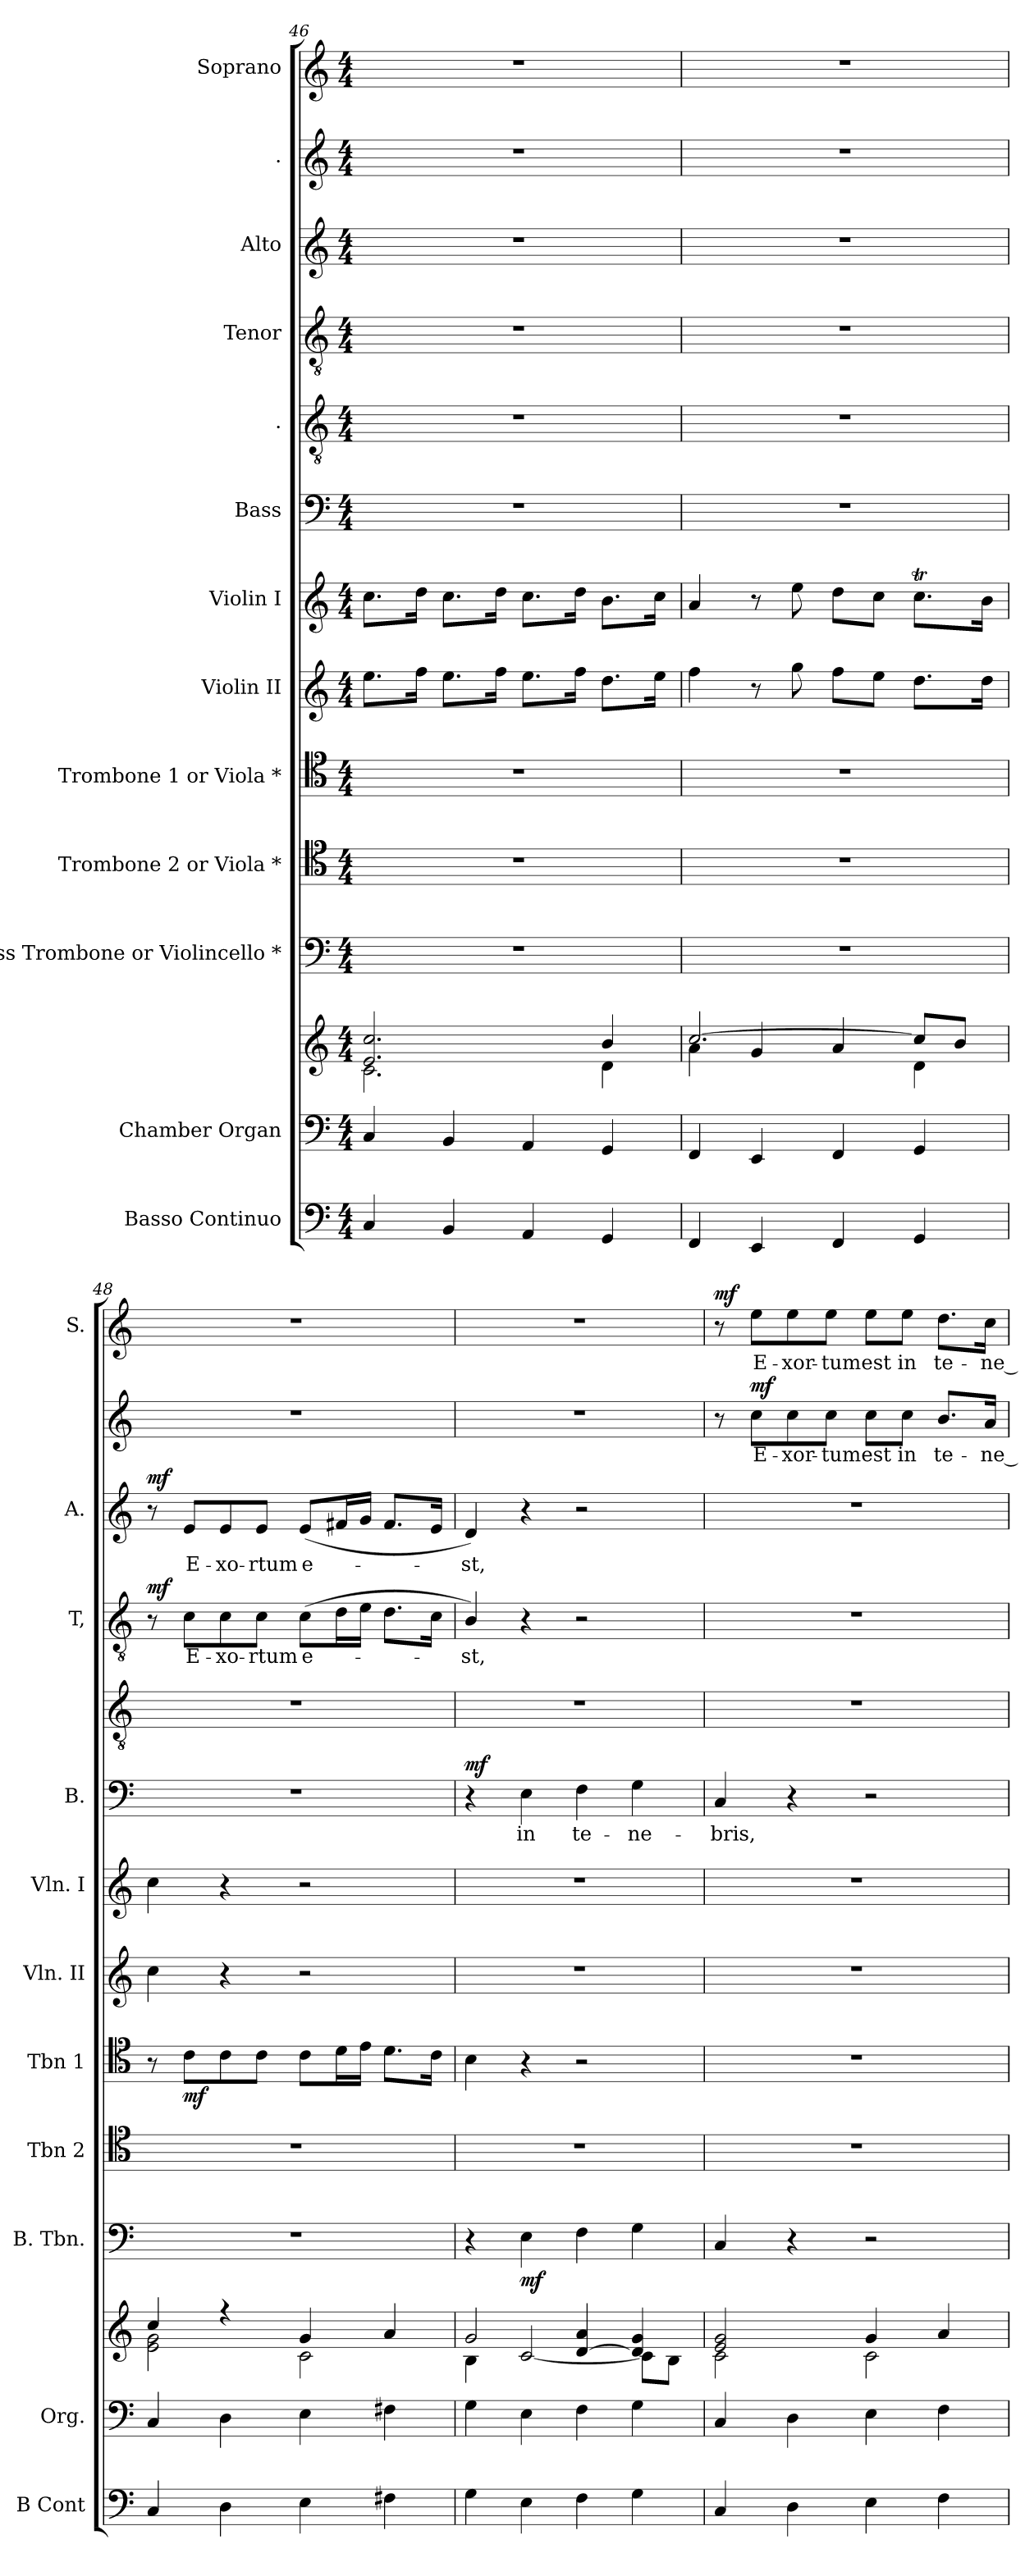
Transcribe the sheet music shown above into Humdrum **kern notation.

**kern	**kern	**kern	**kern	**dynam	**kern	**kern	**dynam	**kern	**kern	**kern	**text	**dynam	**kern	**kern	**text	**dynam	**kern	**text	**dynam	**kern	**text	**dynam	**kern	**text	**dynam
*part13	*part12	*part12	*part11	*part11	*part10	*part9	*part9	*part8	*part7	*part6	*part6	*part6	*part5	*part4	*part4	*part4	*part3	*part3	*part3	*part2	*part2	*part2	*part1	*part1	*part1
*staff14	*staff13	*staff12	*staff11	*staff11	*staff10	*staff9	*staff9	*staff8	*staff7	*staff6	*staff6	*staff6	*staff5	*staff4	*staff4	*staff4	*staff3	*staff3	*staff3	*staff2	*staff2	*staff2	*staff1	*staff1	*staff1
*I"Basso  Continuo	*I"Chamber  Organ	*	*I"Bass Trombone or Violincello *	*	*I"Trombone 2 or Viola *	*I"Trombone 1 or Viola *	*	*I"Violin II	*I"Violin I	*I"Bass	*	*	*I".	*I"Tenor	*	*	*I"Alto	*	*	*I".	*	*	*I"Soprano	*	*
*I'B Cont	*I'Org.	*	*I'B. Tbn.	*	*I'Tbn 2	*I'Tbn 1	*	*I'Vln. II	*I'Vln. I	*I'B.	*	*	*	*I'T,	*	*	*I'A.	*	*	*	*	*	*I'S.	*	*
*clefF4	*clefF4	*clefG2	*clefF4	*	*clefC4	*clefC4	*	*clefG2	*clefG2	*clefF4	*	*	*clefGv2	*clefGv2	*	*	*clefG2	*	*	*clefG2	*	*	*clefG2	*	*
*ITrd7c12	*	*	*	*	*	*	*	*	*	*	*	*	*ITrd7c12	*ITrd7c12	*	*	*	*	*	*	*	*	*	*	*
*k[]	*k[]	*k[]	*k[]	*	*k[]	*k[]	*	*k[]	*k[]	*k[]	*	*	*k[]	*k[]	*	*	*k[]	*	*	*k[]	*	*	*k[]	*	*
*M4/4	*M4/4	*M4/4	*M4/4	*	*M4/4	*M4/4	*	*M4/4	*M4/4	*M4/4	*	*	*M4/4	*M4/4	*	*	*M4/4	*	*	*M4/4	*	*	*M4/4	*	*
=46	=46	=46	=46	=46	=46	=46	=46	=46	=46	=46	=46	=46	=46	=46	=46	=46	=46	=46	=46	=46	=46	=46	=46	=46	=46
*	*	*^	*	*	*	*	*	*	*	*	*	*	*	*	*	*	*	*	*	*	*	*	*	*	*
4CC/	4C/	2.e/ 2.cc/	2.c\	1r	.	1r	1r	.	8.ee\L	8.cc\L	1r	.	.	1r	1r	.	.	1r	.	.	1r	.	.	1r	.	.
.	.	.	.	.	.	.	.	.	16ff\Jk	16dd\Jk	.	.	.	.	.	.	.	.	.	.	.	.	.	.	.	.
4BBB/	4BB/	.	.	.	.	.	.	.	8.ee\L	8.cc\L	.	.	.	.	.	.	.	.	.	.	.	.	.	.	.	.
.	.	.	.	.	.	.	.	.	16ff\Jk	16dd\Jk	.	.	.	.	.	.	.	.	.	.	.	.	.	.	.	.
4AAA/	4AA/	.	.	.	.	.	.	.	8.ee\L	8.cc\L	.	.	.	.	.	.	.	.	.	.	.	.	.	.	.	.
.	.	.	.	.	.	.	.	.	16ff\Jk	16dd\Jk	.	.	.	.	.	.	.	.	.	.	.	.	.	.	.	.
4GGG/	4GG/	4b/	4d\	.	.	.	.	.	8.dd\L	8.b\L	.	.	.	.	.	.	.	.	.	.	.	.	.	.	.	.
.	.	.	.	.	.	.	.	.	16ee\Jk	16cc\Jk	.	.	.	.	.	.	.	.	.	.	.	.	.	.	.	.
!!LO:PB:g=z
=47	=47	=47	=47	=47	=47	=47	=47	=47	=47	=47	=47	=47	=47	=47	=47	=47	=47	=47	=47	=47	=47	=47	=47	=47	=47	=47
4FFF/	4FF/	[2.cc/	4a\	1r	.	1r	1r	.	4ff\	4a/	1r	.	.	1r	1r	.	.	1r	.	.	1r	.	.	1r	.	.
4EEE/	4EE/	.	4g/	.	.	.	.	.	8r	8r	.	.	.	.	.	.	.	.	.	.	.	.	.	.	.	.
.	.	.	.	.	.	.	.	.	8gg\	8ee\	.	.	.	.	.	.	.	.	.	.	.	.	.	.	.	.
4FFF/	4FF/	.	4a/	.	.	.	.	.	8ff\L	8dd\L	.	.	.	.	.	.	.	.	.	.	.	.	.	.	.	.
.	.	.	.	.	.	.	.	.	8ee\J	8cc\J	.	.	.	.	.	.	.	.	.	.	.	.	.	.	.	.
4GGG/	4GG/	8cc/L]	4d\	.	.	.	.	.	8.dd\L	8.ccT\L	.	.	.	.	.	.	.	.	.	.	.	.	.	.	.	.
.	.	8b/J	.	.	.	.	.	.	.	.	.	.	.	.	.	.	.	.	.	.	.	.	.	.	.	.
.	.	.	.	.	.	.	.	.	16dd\Jk	16b\Jk	.	.	.	.	.	.	.	.	.	.	.	.	.	.	.	.
=48	=48	=48	=48	=48	=48	=48	=48	=48	=48	=48	=48	=48	=48	=48	=48	=48	=48	=48	=48	=48	=48	=48	=48	=48	=48	=48
!	!	!	!	!	!	!	!	!	!	!	!	!	!	!	!	!	!LO:DY:b	!	!	!LO:DY:b	!	!	!	!	!	!
4CC/	4C/	4cc/	2e\ 2g\	1r	.	1r	8r	.	4cc\	4cc\	1r	.	.	1r	8r	.	mf	8r	.	mf	1r	.	.	1r	.	.
!	!	!	!	!	!	!	!	!LO:DY:b	!	!	!	!	!	!	!	!LO:LY:b	!	!	!LO:LY:b	!	!	!	!	!	!	!
.	.	.	.	.	.	.	8c\L	mf	.	.	.	.	.	.	8C\L	E-	.	8e/L	E-	.	.	.	.	.	.	.
!	!	!	!	!	!	!	!	!	!	!	!	!	!	!	!	!LO:LY:b	!	!	!LO:LY:b	!	!	!	!	!	!	!
4DD\	4D\	4r	.	.	.	.	8c\	.	4r	4r	.	.	.	.	8C\	-xo-	.	8e/	-xo-	.	.	.	.	.	.	.
!	!	!	!	!	!	!	!	!	!	!	!	!	!	!	!	!LO:LY:b	!	!	!LO:LY:b	!	!	!	!	!	!	!
.	.	.	.	.	.	.	8c\J	.	.	.	.	.	.	.	8C\J	-rtum	.	8e/J	-rtum	.	.	.	.	.	.	.
!	!	!	!	!	!	!	!	!	!	!	!	!	!	!	!	!LO:LY:b	!	!	!LO:LY:b	!	!	!	!	!	!	!
4EE\	4E\	4g/	2c\	.	.	.	8c\L	.	2r	2r	.	.	.	.	(>8C\L	e-	.	(<8e/L	e-	.	.	.	.	.	.	.
.	.	.	.	.	.	.	16d\L	.	.	.	.	.	.	.	16D\L	.	.	16f#X/L	.	.	.	.	.	.	.	.
.	.	.	.	.	.	.	16e\JJ	.	.	.	.	.	.	.	16E\JJ	.	.	16g/JJ	.	.	.	.	.	.	.	.
4FF#X\	4F#X\	4a/	.	.	.	.	8.d\L	.	.	.	.	.	.	.	8.D\L	.	.	8.f#/L	.	.	.	.	.	.	.	.
.	.	.	.	.	.	.	16c\Jk	.	.	.	.	.	.	.	16C\Jk	.	.	16e/Jk	.	.	.	.	.	.	.	.
=49	=49	=49	=49	=49	=49	=49	=49	=49	=49	=49	=49	=49	=49	=49	=49	=49	=49	=49	=49	=49	=49	=49	=49	=49	=49	=49
!	!	!	!	!	!	!	!	!	!	!	!	!	!LO:DY:b	!	!	!LO:LY:b	!	!	!LO:LY:b	!	!	!	!	!	!	!
4GG\	4G\	2g/	4B\	4r	.	1r	4B\	.	1r	1r	4r	.	mf	1r	4BB/)	-st,	.	4d/)	-st,	.	1r	.	.	1r	.	.
!	!	!	!	!	!LO:DY:b	!	!	!	!	!	!	!LO:LY:b	!	!	!	!	!	!	!	!	!	!	!	!	!	!
4EE\	4E\	.	[2c/	4E\	mf	.	4r	.	.	.	4E\	in	.	.	4r	.	.	4r	.	.	.	.	.	.	.	.
!	!	!	!	!	!	!	!	!	!	!	!	!LO:LY:b	!	!	!	!	!	!	!	!	!	!	!	!	!	!
4FF\	4F\	[4d/ 4a/	.	4F\	.	.	2r	.	.	.	4F\	te-	.	.	2r	.	.	2r	.	.	.	.	.	.	.	.
!	!	!	!	!	!	!	!	!	!	!	!	!LO:LY:b	!	!	!	!	!	!	!	!	!	!	!	!	!	!
4GG\	4G\	4d/] 4g/	8c\L]	4G\	.	.	.	.	.	.	4G\	-ne-	.	.	.	.	.	.	.	.	.	.	.	.	.	.
.	.	.	8B\J	.	.	.	.	.	.	.	.	.	.	.	.	.	.	.	.	.	.	.	.	.	.	.
=50	=50	=50	=50	=50	=50	=50	=50	=50	=50	=50	=50	=50	=50	=50	=50	=50	=50	=50	=50	=50	=50	=50	=50	=50	=50	=50
!	!	!	!	!	!	!	!	!	!	!	!	!LO:LY:b	!	!	!	!	!	!	!	!	!	!	!	!	!	!LO:DY:b
4CC/	4C/	2e/ 2g/	2c\	4C/	.	1r	1r	.	1r	1r	4C/	-bris,	.	1r	1r	.	.	1r	.	.	8r	.	.	8r	.	mf
!	!	!	!	!	!	!	!	!	!	!	!	!	!	!	!	!	!	!	!	!	!	!LO:LY:b	!LO:DY:b	!	!LO:LY:b	!
.	.	.	.	.	.	.	.	.	.	.	.	.	.	.	.	.	.	.	.	.	8cc\L	E-	mf	8ee\L	E-	.
!	!	!	!	!	!	!	!	!	!	!	!	!	!	!	!	!	!	!	!	!	!	!LO:LY:b	!	!	!LO:LY:b	!
4DD\	4D\	.	.	4r	.	.	.	.	.	.	4r	.	.	.	.	.	.	.	.	.	8cc\	-xor-	.	8ee\	-xor-	.
!	!	!	!	!	!	!	!	!	!	!	!	!	!	!	!	!	!	!	!	!	!	!LO:LY:b	!	!	!LO:LY:b	!
.	.	.	.	.	.	.	.	.	.	.	.	.	.	.	.	.	.	.	.	.	8cc\J	-tum	.	8ee\J	-tum	.
!	!	!	!	!	!	!	!	!	!	!	!	!	!	!	!	!	!	!	!	!	!	!LO:LY:b	!	!	!LO:LY:b	!
4EE\	4E\	4g/	2c\	2r	.	.	.	.	.	.	2r	.	.	.	.	.	.	.	.	.	8cc\L	est	.	8ee\L	est	.
!	!	!	!	!	!	!	!	!	!	!	!	!	!	!	!	!	!	!	!	!	!	!LO:LY:b	!	!	!LO:LY:b	!
.	.	.	.	.	.	.	.	.	.	.	.	.	.	.	.	.	.	.	.	.	8cc\J	in	.	8ee\J	in	.
!	!	!	!	!	!	!	!	!	!	!	!	!	!	!	!	!	!	!	!	!	!	!LO:LY:b	!	!	!LO:LY:b	!
4FF\	4F\	4a/	.	.	.	.	.	.	.	.	.	.	.	.	.	.	.	.	.	.	8.b/L	te-	.	8.dd\L	te-	.
!	!	!	!	!	!	!	!	!	!	!	!	!	!	!	!	!	!	!	!	!	!	!LO:LY:b	!	!	!LO:LY:b	!
.	.	.	.	.	.	.	.	.	.	.	.	.	.	.	.	.	.	.	.	.	16a/Jk	-ne --	.	16cc\Jk	-ne --	.
*	*	*v	*v	*	*	*	*	*	*	*	*	*	*	*	*	*	*	*	*	*	*	*	*	*	*	*
=	=	=	=	=	=	=	=	=	=	=	=	=	=	=	=	=	=	=	=	=	=	=	=	=	=
*-	*-	*-	*-	*-	*-	*-	*-	*-	*-	*-	*-	*-	*-	*-	*-	*-	*-	*-	*-	*-	*-	*-	*-	*-	*-
